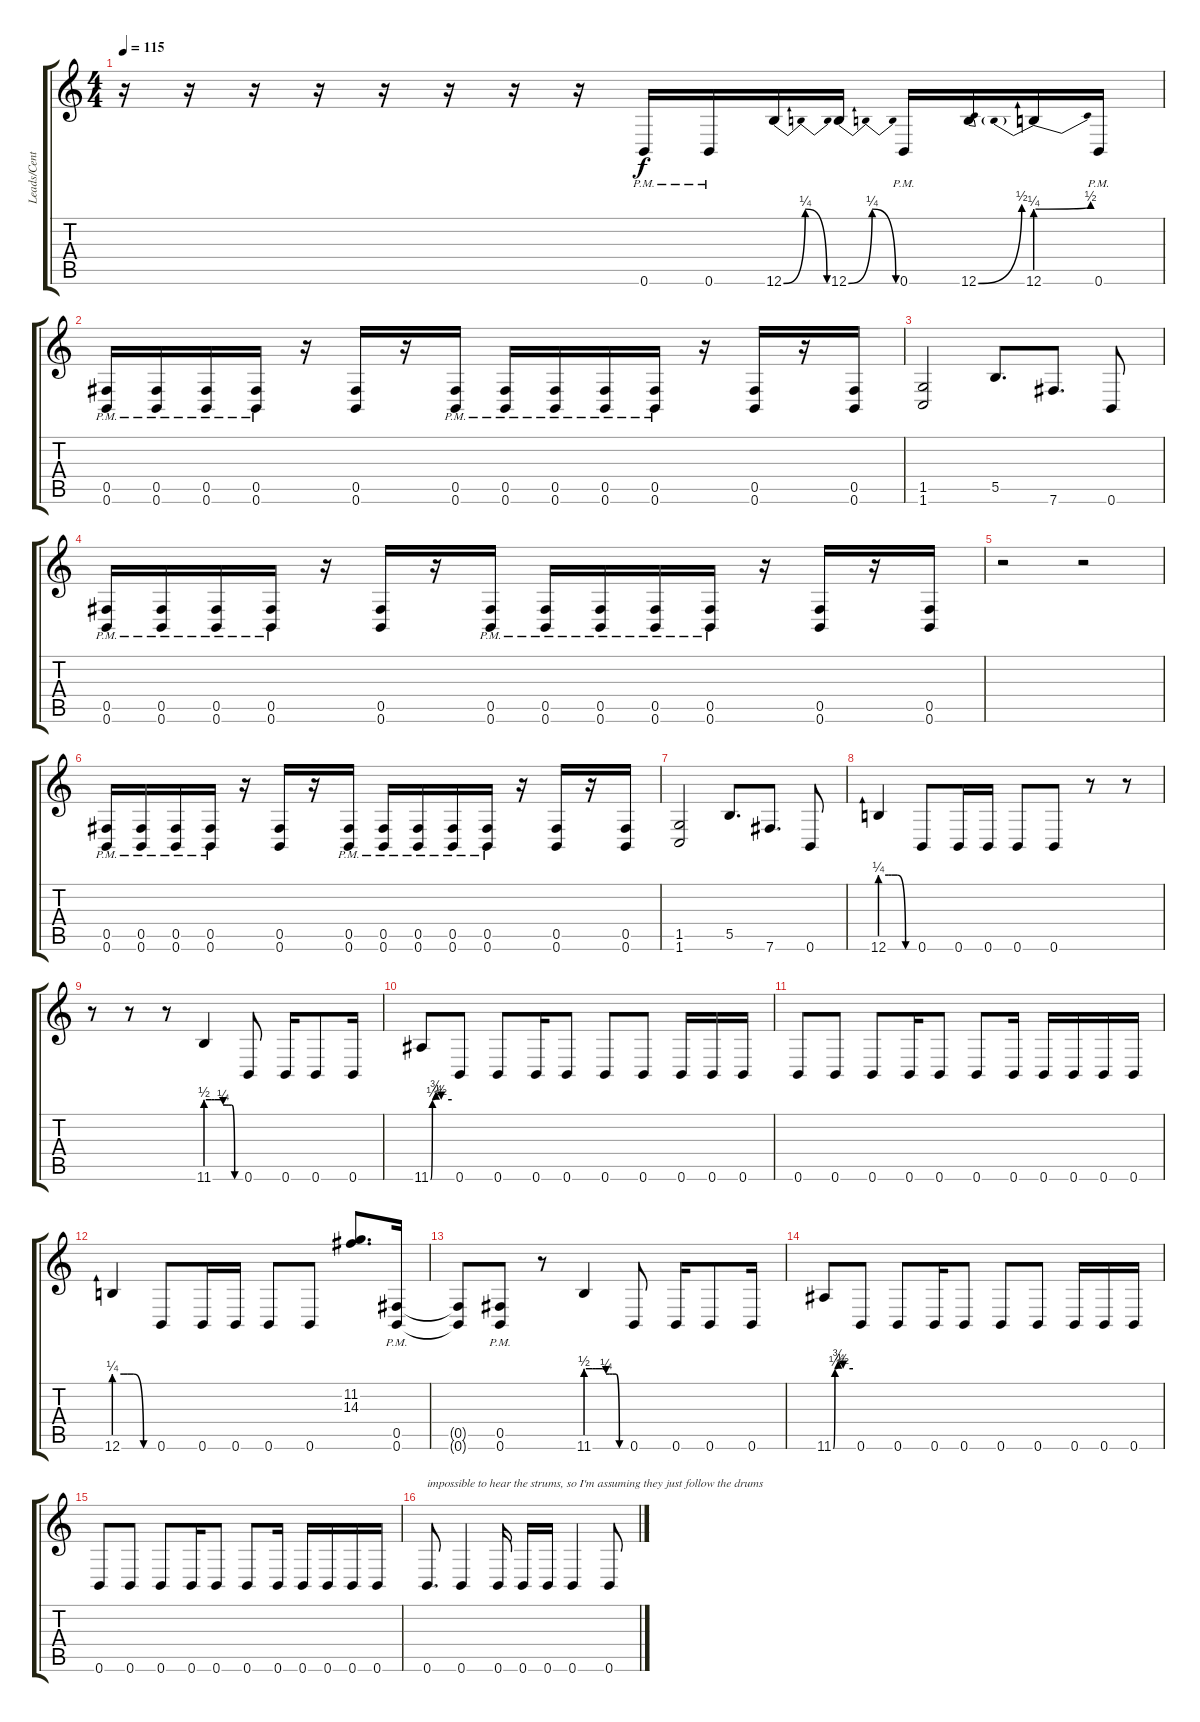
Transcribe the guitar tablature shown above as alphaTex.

\track ("Leads/Center" "Leads/Cent") {instrument distortionguitar}
\staff {score tabs}
\tuning (Db4 Ab3 E3 B2 Gb2 B1) {hide}
\ts (4 4)
\tempo 115
\clef g2
\ks c
r.16{dy f} r.16 r.16 r.16 r.16 r.16 r.16 r.16 0.6{pm}.16 0.6{pm}.16 12.6{be (bendrelease 0 0 30 1 30 1 60 0)}.16 12.6{be (bendrelease 0 0 30 1 30 1 60 0)}.16 0.6{pm}.16 12.6{be (bend 0 0 60 2)}.16 12.6{be (prebendbend 0 1 60 2)}.16 0.6{pm}.16 |
(0.5{pm} 0.6{pm}).16 (0.5{pm} 0.6{pm}).16 (0.5{pm} 0.6{pm}).16 (0.5{pm} 0.6{pm}).16 r.16 (0.5 0.6).16 r.16 (0.5{pm} 0.6{pm}).16 (0.5{pm} 0.6{pm}).16 (0.5{pm} 0.6{pm}).16 (0.5{pm} 0.6{pm}).16 (0.5{pm} 0.6{pm}).16 r.16 (0.5 0.6).16 r.16 (0.5 0.6).16 |
(1.5 1.6).2 5.5.8{d} 7.6.8{d} 0.6.8 |
(0.5{pm} 0.6{pm}).16 (0.5{pm} 0.6{pm}).16 (0.5{pm} 0.6{pm}).16 (0.5{pm} 0.6{pm}).16 r.16 (0.5 0.6).16 r.16 (0.5{pm} 0.6{pm}).16 (0.5{pm} 0.6{pm}).16 (0.5{pm} 0.6{pm}).16 (0.5{pm} 0.6{pm}).16 (0.5{pm} 0.6{pm}).16 r.16 (0.5 0.6).16 r.16 (0.5 0.6).16 |
r.2 r.2 |
(0.5{pm} 0.6{pm}).16 (0.5{pm} 0.6{pm}).16 (0.5{pm} 0.6{pm}).16 (0.5{pm} 0.6{pm}).16 r.16 (0.5 0.6).16 r.16 (0.5{pm} 0.6{pm}).16 (0.5{pm} 0.6{pm}).16 (0.5{pm} 0.6{pm}).16 (0.5{pm} 0.6{pm}).16 (0.5{pm} 0.6{pm}).16 r.16 (0.5 0.6).16 r.16 (0.5 0.6).16 |
(1.5 1.6).2 5.5.8{d} 7.6.8{d} 0.6.8 |
12.6{be (custom 0 1 15 1 20 1 30 1 45 0 55 0 60 0)}.4 0.6.8 0.6.16 0.6.16 0.6.8 0.6.8 r.8 r.8 |
r.8 r.8 r.8 11.6{be (custom 0 2 10 2 15 2 25 2 30 1 35 1 40 1 45 1 50 0 55 0 60 0)}.4 0.6.8 0.6.16 0.6.8 0.6.16 |
11.6{be (custom 0 0 5 2 15 3 30 2 60 2)}.8 0.6.8 0.6.8 0.6.16 0.6.8 0.6.8 0.6.8 0.6.16 0.6.16 0.6.16 |
0.6.8 0.6.8 0.6.8 0.6.16 0.6.8 0.6.8 0.6.16 0.6.16 0.6.16 0.6.16 0.6.16 |
12.6{be (custom 0 1 15 1 20 1 30 1 45 0 55 0 60 0)}.4 0.6.8 0.6.16 0.6.16 0.6.8 0.6.8 (11.2 14.3).8{d} (0.5{pm} 0.6{pm}).16 |
(0.5{t} 0.6{t}).8 (0.5{pm} 0.6{pm}).8 r.8 11.6{be (custom 0 2 10 2 15 2 25 2 30 1 35 1 40 1 45 1 50 0 55 0 60 0)}.4 0.6.8 0.6.16 0.6.8 0.6.16 |
11.6{be (custom 0 0 5 2 15 3 30 2 60 2)}.8 0.6.8 0.6.8 0.6.16 0.6.8 0.6.8 0.6.8 0.6.16 0.6.16 0.6.16 |
0.6.8 0.6.8 0.6.8 0.6.16 0.6.8 0.6.8 0.6.16 0.6.16 0.6.16 0.6.16 0.6.16 |
0.6.8{d txt "impossible to hear the strums, so I'm assuming they just follow the drums"} 0.6.4 0.6.16 0.6.16 0.6.16 0.6.4 0.6.8
